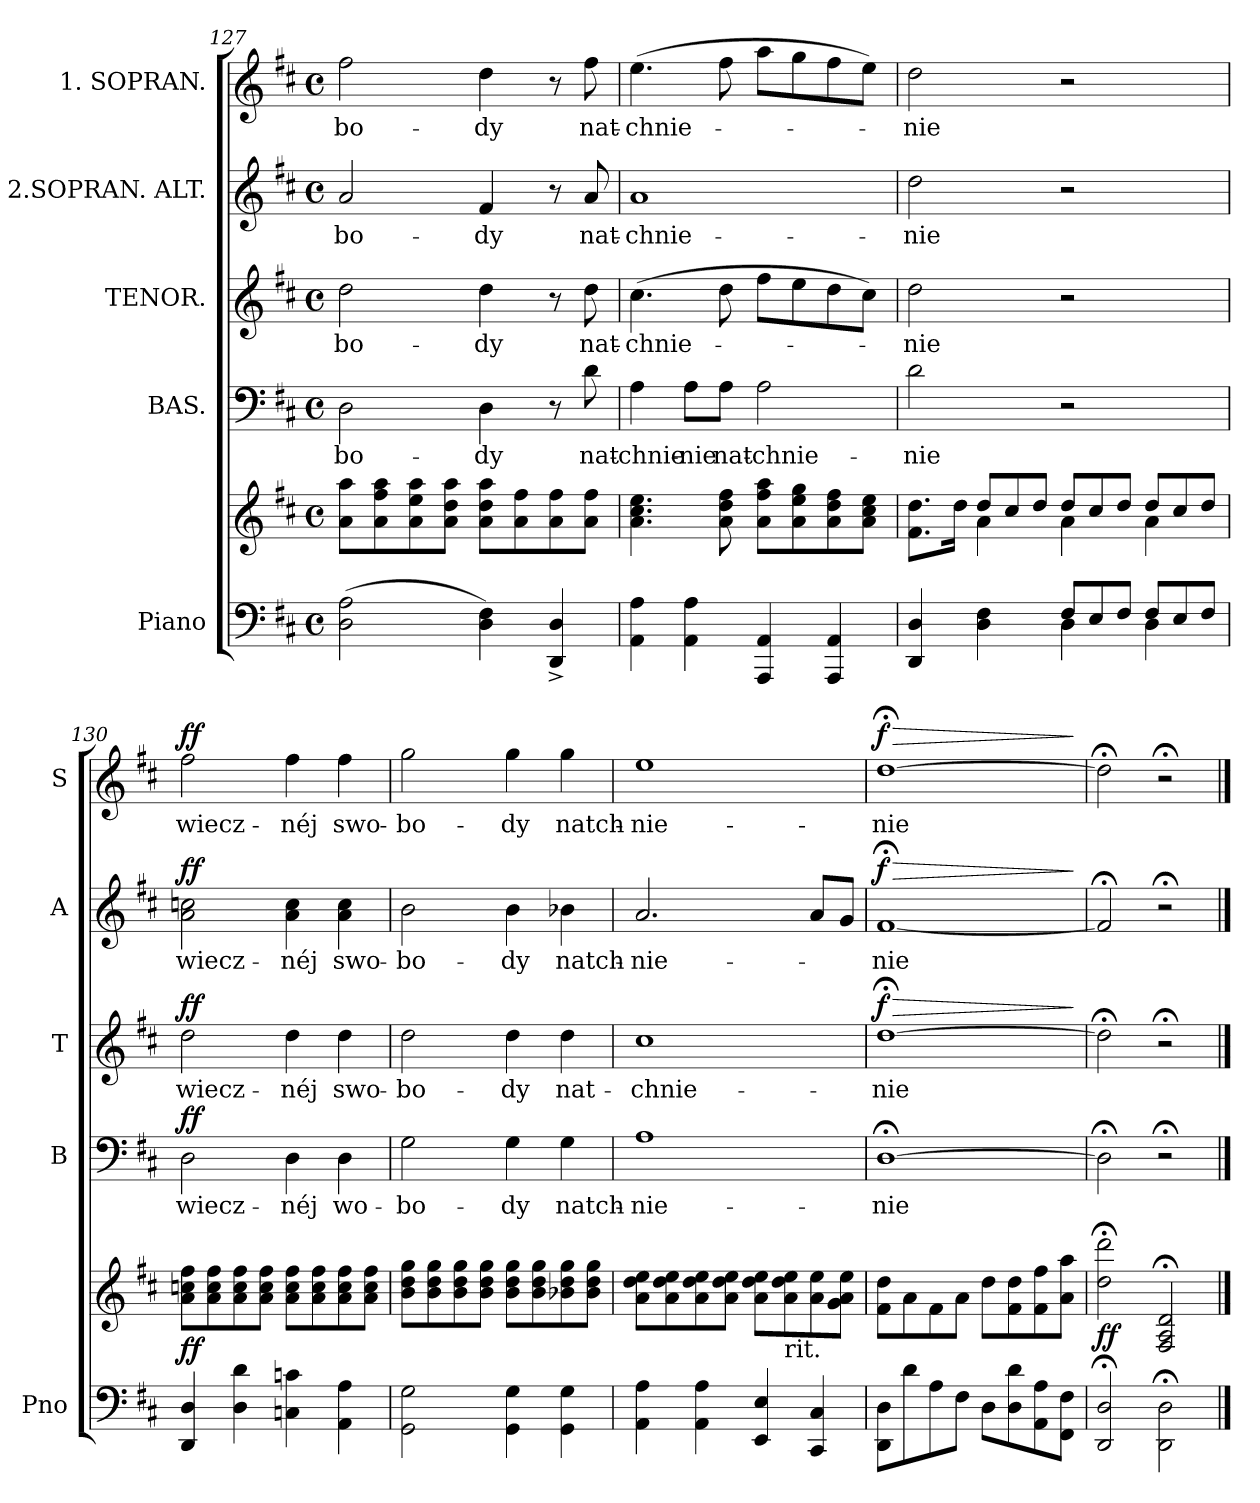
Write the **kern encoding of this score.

**kern	**kern	**dynam	**kern	**text	**dynam	**kern	**text	**dynam	**kern	**text	**dynam	**kern	**text	**dynam
*part5	*part5	*part5	*part4	*part4	*part4	*part3	*part3	*part3	*part2	*part2	*part2	*part1	*part1	*part1
*staff6	*staff5	*staff5/6	*staff4	*staff4	*staff4	*staff3	*staff3	*staff3	*staff2	*staff2	*staff2	*staff1	*staff1	*staff1
*I"Piano	*	*	*I"BAS.	*	*	*I"TENOR.	*	*	*I"2.SOPRAN. ALT.	*	*	*I"1. SOPRAN.	*	*
*I'Pno	*	*	*I'B	*	*	*I'T	*	*	*I'A	*	*	*I'S	*	*
*clefF4	*clefG2	*	*clefF4	*	*	*clefG2	*	*	*clefG2	*	*	*clefG2	*	*
*	*	*	*	*	*	*ITrd8c12	*	*	*	*	*	*	*	*
*k[f#c#]	*k[f#c#]	*	*k[f#c#]	*	*	*k[f#c#]	*	*	*k[f#c#]	*	*	*k[f#c#]	*	*
*M4/4	*M4/4	*	*M4/4	*	*	*M4/4	*	*	*M4/4	*	*	*M4/4	*	*
*met(c)	*met(c)	*	*met(c)	*	*	*met(c)	*	*	*met(c)	*	*	*met(c)	*	*
=127	=127	=127	=127	=127	=127	=127	=127	=127	=127	=127	=127	=127	=127	=127
(2D\ 2A\	8a\ 8aa\L	.	2D\	-bo-	.	2d\	-bo-	.	2a/	-bo-	.	2ff#\	-bo-	.
.	8a\ 8ff#\ 8aa\	.	.	.	.	.	.	.	.	.	.	.	.	.
.	8a\ 8ee\ 8aa\	.	.	.	.	.	.	.	.	.	.	.	.	.
.	8a\ 8dd\ 8aa\J	.	.	.	.	.	.	.	.	.	.	.	.	.
4D\ 4F#\)	8a\ 8dd\ 8aa\L	.	4D\	-dy	.	4d\	-dy	.	4f#/	-dy	.	4dd\	-dy	.
.	8a\ 8ff#\	.	.	.	.	.	.	.	.	.	.	.	.	.
4DD^>/ 4D^>/	8a\ 8ff#\	.	8r	.	.	8r	.	.	8r	.	.	8r	.	.
.	8a\ 8ff#\J	.	8d\	nat-	.	8d\	nat-	.	8a/	nat-	.	8ff#\	nat-	.
=128	=128	=128	=128	=128	=128	=128	=128	=128	=128	=128	=128	=128	=128	=128
4AA\ 4A\	4.a\ 4.cc#\ 4.ee\	.	4A\	-chnie-	.	(4.c#\	-chnie-	.	1a	-chnie-	.	(4.ee\	-chnie-	.
4AA\ 4A\	.	.	8A\L	-nie	.	.	.	.	.	.	.	.	.	.
.	8a\ 8dd\ 8ff#\	.	8A\J	nat-	.	8d\	.	.	.	.	.	8ff#\	.	.
4AAA/ 4AA/	8a\ 8ff#\ 8aa\L	.	2A\	-chnie-	.	8f#\L	.	.	.	.	.	8aa\L	.	.
.	8a\ 8ee\ 8gg\	.	.	.	.	8e\	.	.	.	.	.	8gg\	.	.
4AAA/ 4AA/	8a\ 8dd\ 8ff#\	.	.	.	.	8d\	.	.	.	.	.	8ff#\	.	.
.	8a\ 8cc#\ 8ee\J	.	.	.	.	8c#\J)	.	.	.	.	.	8ee\J)	.	.
=129	=129	=129	=129	=129	=129	=129	=129	=129	=129	=129	=129	=129	=129	=129
*^	*^	*	*	*	*	*	*	*	*	*	*	*	*	*
4DD/ 4D/	4ryy	8.f#\ 8.dd\L	4ryy	.	2d\	-nie	.	2d\	-nie	.	2dd\	-nie	.	2dd\	-nie	.
.	.	16dd\Jk	.	.	.	.	.	.	.	.	.	.	.	.	.	.
*	*	*Xtuplet	*	*	*	*	*	*	*	*	*	*	*	*	*	*
4D\ 4F#\	4ryy	12dd/L	4a\	.	.	.	.	.	.	.	.	.	.	.	.	.
.	.	12cc#/	.	.	.	.	.	.	.	.	.	.	.	.	.	.
.	.	12dd/J	.	.	.	.	.	.	.	.	.	.	.	.	.	.
*Xtuplet	*	*	*	*	*	*	*	*	*	*	*	*	*	*	*	*
12F#/L	4D\	12dd/L	4a\	.	2r	.	.	2r	.	.	2r	.	.	2r	.	.
12E/	.	12cc#/	.	.	.	.	.	.	.	.	.	.	.	.	.	.
12F#/J	.	12dd/J	.	.	.	.	.	.	.	.	.	.	.	.	.	.
12F#/L	4D\	12dd/L	4a\	.	.	.	.	.	.	.	.	.	.	.	.	.
12E/	.	12cc#/	.	.	.	.	.	.	.	.	.	.	.	.	.	.
12F#/J	.	12dd/J	.	.	.	.	.	.	.	.	.	.	.	.	.	.
*v	*v	*	*	*	*	*	*	*	*	*	*	*	*	*	*	*
*	*v	*v	*	*	*	*	*	*	*	*	*	*	*	*	*
=130	=130	=130	=130	=130	=130	=130	=130	=130	=130	=130	=130	=130	=130	=130
!	!	!	!	!	!LO:DY:a	!	!	!LO:DY:a	!	!	!LO:DY:a	!	!	!LO:DY:a
4DD/ 4D/	8a\ 8ccn\ 8ff#\L	ff	2D\	wiecz-	ff	2d\	wiecz-	ff	2a\ 2ccn\	wiecz-	ff	2ff#\	wiecz-	ff
.	8a\ 8cc\ 8ff#\	.	.	.	.	.	.	.	.	.	.	.	.	.
4D\ 4d\	8a\ 8cc\ 8ff#\	.	.	.	.	.	.	.	.	.	.	.	.	.
.	8a\ 8cc\ 8ff#\J	.	.	.	.	.	.	.	.	.	.	.	.	.
4Cn\ 4cn\	8a\ 8cc\ 8ff#\L	.	4D\	-néj	.	4d\	-néj	.	4a\ 4cc\	-néj	.	4ff#\	-néj	.
.	8a\ 8cc\ 8ff#\	.	.	.	.	.	.	.	.	.	.	.	.	.
4AA\ 4A\	8a\ 8cc\ 8ff#\	.	4D\	wo-	.	4d\	swo-	.	4a\ 4cc\	swo-	.	4ff#\	swo-	.
.	8a\ 8cc\ 8ff#\J	.	.	.	.	.	.	.	.	.	.	.	.	.
=131	=131	=131	=131	=131	=131	=131	=131	=131	=131	=131	=131	=131	=131	=131
2GG\ 2G\	8b\ 8dd\ 8gg\L	.	2G\	-bo-	.	2d\	-bo-	.	2b\	-bo-	.	2gg\	-bo-	.
.	8b\ 8dd\ 8gg\	.	.	.	.	.	.	.	.	.	.	.	.	.
.	8b\ 8dd\ 8gg\	.	.	.	.	.	.	.	.	.	.	.	.	.
.	8b\ 8dd\ 8gg\J	.	.	.	.	.	.	.	.	.	.	.	.	.
4GG\ 4G\	8b\ 8dd\ 8gg\L	.	4G\	-dy	.	4d\	-dy	.	4b\	-dy	.	4gg\	-dy	.
.	8b\ 8dd\ 8gg\	.	.	.	.	.	.	.	.	.	.	.	.	.
4GG\ 4G\	8b-X\ 8dd\ 8gg\	.	4G\	natch-	.	4d\	nat-	.	4b-X\	natch-	.	4gg\	natch-	.
.	8b-\ 8dd\ 8gg\J	.	.	.	.	.	.	.	.	.	.	.	.	.
=132	=132	=132	=132	=132	=132	=132	=132	=132	=132	=132	=132	=132	=132	=132
4AA\ 4A\	8a\ 8dd\ 8ee\L	.	1A	-nie-	.	1c#	-chnie-	.	2.a/	-nie-	.	1ee	-nie-	.
.	8a\ 8dd\ 8ee\	.	.	.	.	.	.	.	.	.	.	.	.	.
4AA\ 4A\	8a\ 8dd\ 8ee\	.	.	.	.	.	.	.	.	.	.	.	.	.
.	8a\ 8dd\ 8ee\J	.	.	.	.	.	.	.	.	.	.	.	.	.
4EE/ 4E/	8a\ 8dd\ 8ee\L	.	.	.	.	.	.	.	.	.	.	.	.	.
!	!LO:TX:b:t=rit.	!	!	!	!	!	!	!	!	!	!	!	!	!
.	8a\ 8dd\ 8ee\	.	.	.	.	.	.	.	.	.	.	.	.	.
4CC#/ 4C#/	8a\ 8ee\	.	.	.	.	.	.	.	8a/L	.	.	.	.	.
.	8g\ 8a\ 8ee\J	.	.	.	.	.	.	.	8g/J	.	.	.	.	.
=133	=133	=133	=133	=133	=133	=133	=133	=133	=133	=133	=133	=133	=133	=133
!	!	!	!	!	!	!	!	!LO:HP:a	!	!	!LO:HP:a	!	!	!LO:HP:a
!	!	!	!	!	!	!	!	!LO:DY:n=1:a	!	!	!LO:DY:n=1:a	!	!	!LO:DY:n=1:a
8DD\ 8D\L	8f#\ 8dd\L	.	[1D;<	-nie	.	[1d;<	-nie	> f	[1f#;<	-nie	> f	[1dd;<	-nie	> f
8d\	8a\	.	.	.	.	.	.	.	.	.	.	.	.	.
8A\	8f#\	.	.	.	.	.	.	.	.	.	.	.	.	.
8F#\J	8a\J	.	.	.	.	.	.	.	.	.	.	.	.	.
8D\L	8dd\L	.	.	.	.	.	.	.	.	.	.	.	.	.
8D\ 8d\	8f#\ 8dd\	.	.	.	.	.	.	.	.	.	.	.	.	.
8AA\ 8A\	8f#\ 8ff#\	.	.	.	.	.	.	.	.	.	.	.	.	.
8FF#\ 8F#\J	8a\ 8aa\J	.	.	.	.	.	.	.	.	.	.	.	.	.
.	.	.	.	.	.	.	.	]	.	.	]	.	.	]
=134	=134	=134	=134	=134	=134	=134	=134	=134	=134	=134	=134	=134	=134	=134
2DD;/ 2D;/	2dd;<\ 2ddd;<\	ff	2D;<\]	.	.	2d;<\]	.	.	2f#;</]	.	.	2dd;<\]	.	.
2DD;\ 2D;\	2F#;</ 2A;</ 2d;</	.	2r;<	.	.	2r;<	.	.	2r;<	.	.	2r;<	.	.
==	==	==	==	==	==	==	==	==	==	==	==	==	==	==
*-	*-	*-	*-	*-	*-	*-	*-	*-	*-	*-	*-	*-	*-	*-
